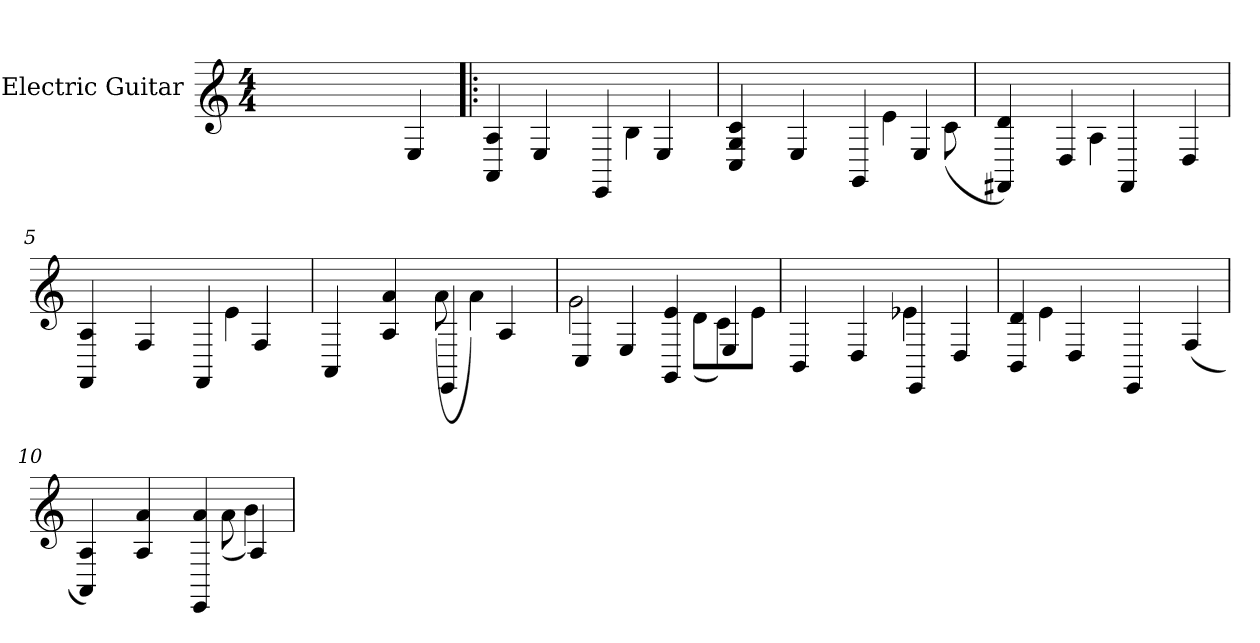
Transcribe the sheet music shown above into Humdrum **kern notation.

**kern
*part1
*staff1
*I"Electric Guitar
*I'El. Guit.
*stria6
*
*k[]
*M4/4
=1
4ryy
4ryy
4ryy
*MM180
4E/
=2!|:
*^
4AA/ 4A/	4ryy
4E/	8ryy
.	8ryy
4EE/	8ryy
.	4B\
4E/	.
.	8ryy
=3	=3
4C/ 4G/ 4c/	8ryy
.	8ryy
4E/	8ryy
.	8ryy
4GG/	8ryy
.	4e\
4E/	.
.	(<8c\
=4	=4
4FF#/ 4d/)	8ryy
.	8ryy
4D/	8ryy
.	4A\
4FF#/	.
.	8ryy
4D/	4ryy
!!LO:LB:g=z	!!
=5	=5
4FF/ 4A/	8ryy
.	8ryy
4F/	8ryy
.	8ryy
4FF/	8ryy
.	4e\
4F/	.
.	8ryy
=6	=6
4AA/	8ryy
.	8ryy
4A/ 4a/	8ryy
.	8ryy
4EE/	(<8a\
.	4a\)
4A/	.
.	8ryy
=7	=7
4C/	2g\
4E/	.
4GG/ 4e/	8ryy
.	(<8d\L
4E/	8c\)
.	8e\J
=8	=8
4BB/	8ryy
.	8ryy
4D/	8ryy
.	8ryy
4EE/	4e-\
4D/	4ryy
!!LO:LB:g=z	!!
=9	=9
4BB/ 4d/	8ryy
.	4e\
4D/	.
.	4ryy
4EE/	.
.	8ryy
(>4F/	4ryy
=10	=10
4AA/ 4A/)	8ryy
.	8ryy
4A/ 4a/	8ryy
.	8ryy
4EE/ 4a/	8ryy
.	(<8a\
4A/	4b\)
*v	*v
=
*-
